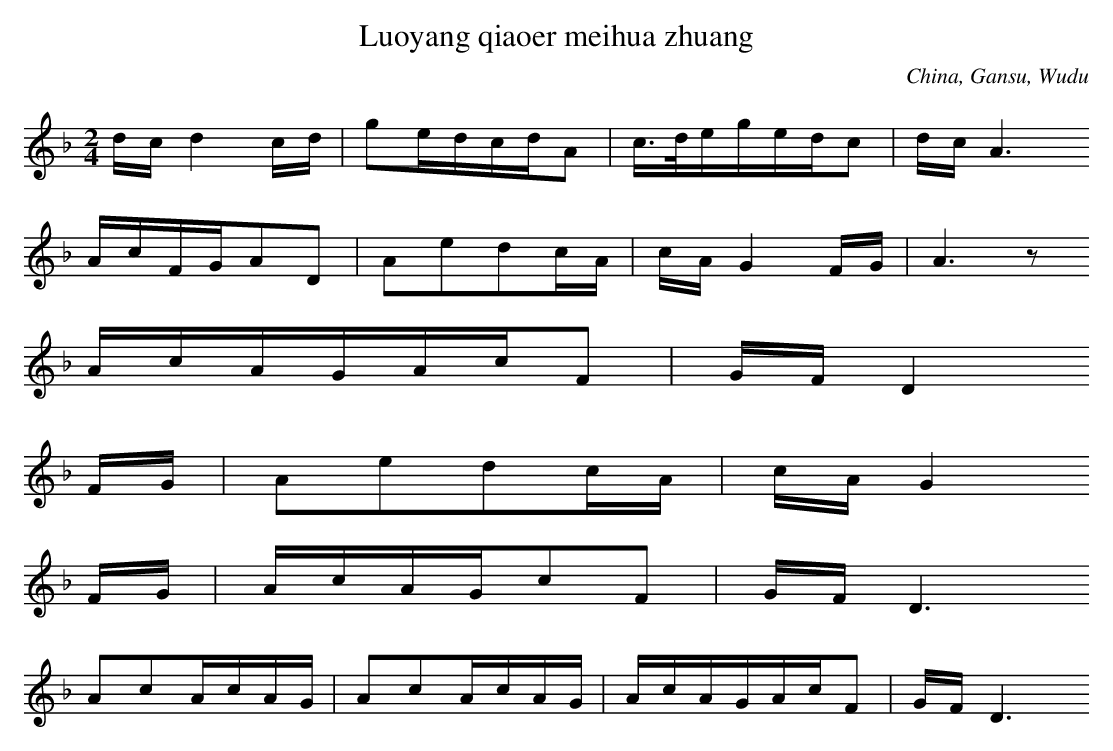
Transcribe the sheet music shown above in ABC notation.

X:1
T: Luoyang qiaoer meihua zhuang
O: China, Gansu, Wudu
M: 2/4
L: 1/32
K: F
d2c2d8c2d2 | g4e2d2c2d2A4 | c3de2g2e2d2c4 | d2c2A12
A2c2F2G2A4D4 | A4e4d4c2A2 | c2A2G8F2G2 | A12z4
A2c2A2G2A2c2F4 | G2F2D8
F2G2 | A4e4d4c2A2 | c2A2G8
F2G2 | A2c2A2G2c4F4 | G2F2D12
A4c4A2c2A2G2 | A4c4A2c2A2G2 | A2c2A2G2A2c2F4 | G2F2D12
